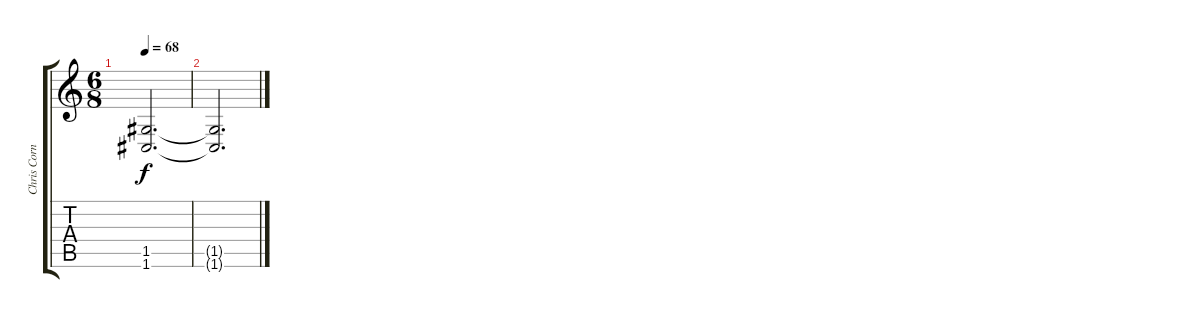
\track ("Chris Cornell" "Chris Corn") {instrument distortionguitar}
\staff {score tabs}
\tuning (E4 B3 G3 D3 G2 C2) {hide}
\ts (6 8)
\tempo 68
\clef g2
\ks c
(1.5{t} 1.6{t}).2{d dy f} |
(1.5{t} 1.6{t}).2{d}
